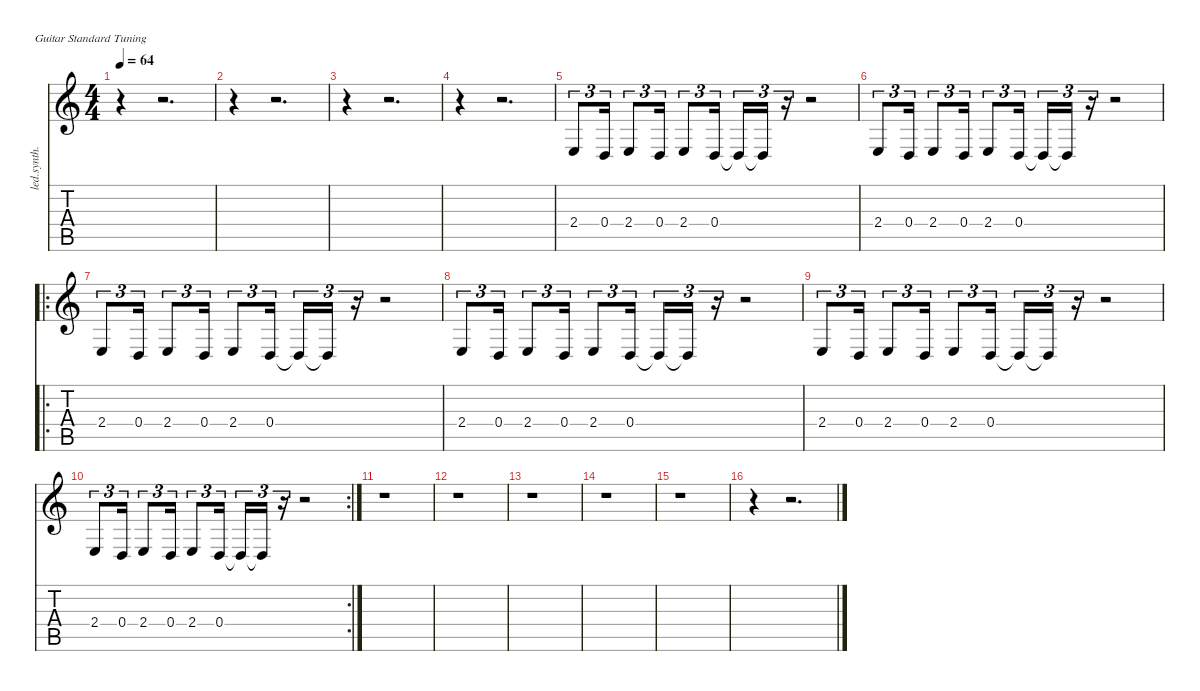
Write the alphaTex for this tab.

\defaultSystemsLayout 4
\hideDynamics
\bracketExtendMode nobrackets
\otherSystemsTrackNameOrientation horizontal
\track ("Piste 1" "led.synth.") {instrument lead1square}
\staff {score tabs}
\tuning (E4 B3 G3 D3 A2 E2)
\ts (4 4)
\beaming (8 2 2 2 2)
\tempo 64
\clef g2
\ks c
r.4{dy f instrument lead1square beam Down} r.2{d beam Down} |
r.4{beam Down} r.2{d beam Down} |
r.4{beam Down} r.2{d beam Down} |
r.4{beam Down} r.2{d beam Down} |
2.4.8{tu (3 2) beam Up} 0.4.16{tu (3 2) beam Up} 2.4.8{tu (3 2) beam Up} 0.4.16{tu (3 2) beam Up} 2.4.8{tu (3 2) beam Up} 0.4.16{tu (3 2) beam Up} 0.4{t}.16{tu (3 2) dy mf beam Up} 0.4{t}.16{tu (3 2) dy f beam Up} r.16{tu (3 2) beam Up} r.2{beam Up} |
2.4.8{tu (3 2) beam Up} 0.4.16{tu (3 2) beam Up} 2.4.8{tu (3 2) beam Up} 0.4.16{tu (3 2) beam Up} 2.4.8{tu (3 2) beam Up} 0.4.16{tu (3 2) beam Up} 0.4{t}.16{tu (3 2) dy mf beam Up} 0.4{t}.16{tu (3 2) dy f beam Up} r.16{tu (3 2) beam Up} r.2{beam Up} |
\ro
2.4.8{tu (3 2) beam Up} 0.4.16{tu (3 2) beam Up} 2.4.8{tu (3 2) beam Up} 0.4.16{tu (3 2) beam Up} 2.4.8{tu (3 2) beam Up} 0.4.16{tu (3 2) beam Up} 0.4{t}.16{tu (3 2) dy mf beam Up} 0.4{t}.16{tu (3 2) dy f beam Up} r.16{tu (3 2) beam Up} r.2{beam Up} |
2.4.8{tu (3 2) beam Up} 0.4.16{tu (3 2) beam Up} 2.4.8{tu (3 2) beam Up} 0.4.16{tu (3 2) beam Up} 2.4.8{tu (3 2) beam Up} 0.4.16{tu (3 2) beam Up} 0.4{t}.16{tu (3 2) dy mf beam Up} 0.4{t}.16{tu (3 2) dy f beam Up} r.16{tu (3 2) beam Up} r.2{beam Up} |
2.4.8{tu (3 2) beam Up} 0.4.16{tu (3 2) beam Up} 2.4.8{tu (3 2) beam Up} 0.4.16{tu (3 2) beam Up} 2.4.8{tu (3 2) beam Up} 0.4.16{tu (3 2) beam Up} 0.4{t}.16{tu (3 2) dy mf beam Up} 0.4{t}.16{tu (3 2) dy f beam Up} r.16{tu (3 2) beam Up} r.2{beam Up} |
\rc 2
2.4.8{tu (3 2) beam Up} 0.4.16{tu (3 2) beam Up} 2.4.8{tu (3 2) beam Up} 0.4.16{tu (3 2) beam Up} 2.4.8{tu (3 2) beam Up} 0.4.16{tu (3 2) beam Up} 0.4{t}.16{tu (3 2) dy mf beam Up} 0.4{t}.16{tu (3 2) dy f beam Up} r.16{tu (3 2) beam Up} r.2{beam Up} |
r.1{beam Down} |
r.1{beam Down} |
r.1{beam Down} |
r.1{beam Down} |
r.1{beam Down} |
r.4{beam Down} r.2{d beam Down}
